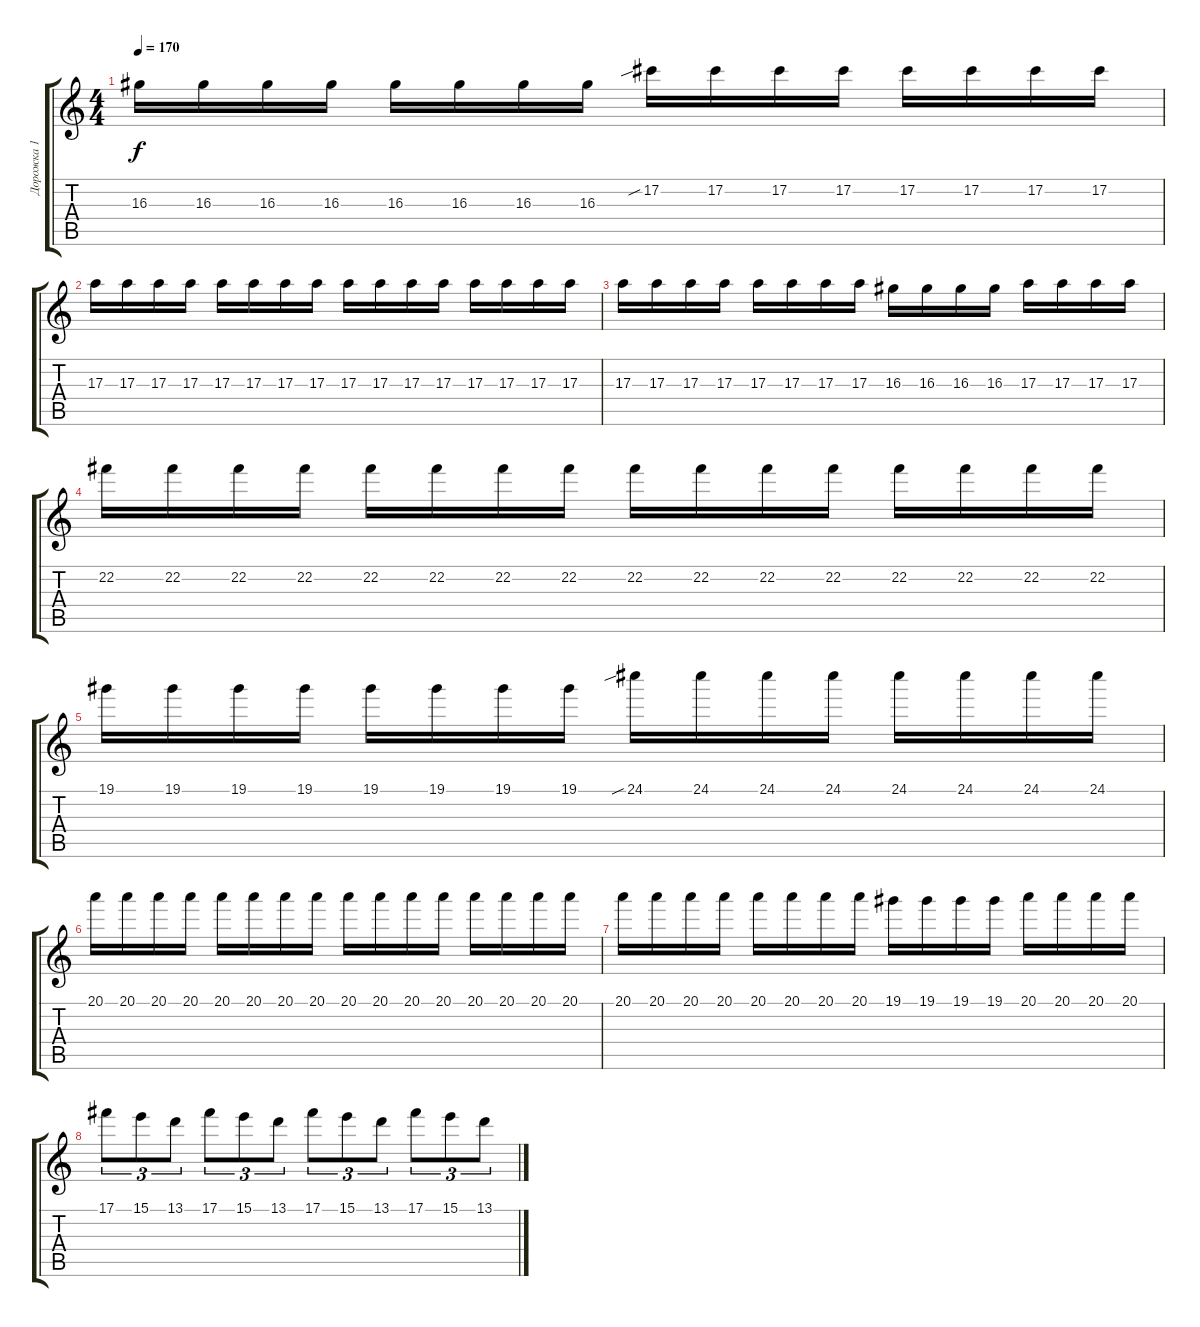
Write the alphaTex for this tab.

\track ("Дорожка 1" "Дорожка 1") {instrument distortionguitar}
\staff {score tabs}
\tuning (Db4 Ab3 E3 B2 Gb2 B1) {hide}
\ts (4 4)
\tempo 170
\clef g2
\ks c
16.3.16{dy f} 16.3.16 16.3.16 16.3.16 16.3.16 16.3.16 16.3.16 16.3.16 17.2{sib}.16 17.2.16 17.2.16 17.2.16 17.2.16 17.2.16 17.2.16 17.2.16 |
17.3.16 17.3.16 17.3.16 17.3.16 17.3.16 17.3.16 17.3.16 17.3.16 17.3.16 17.3.16 17.3.16 17.3.16 17.3.16 17.3.16 17.3.16 17.3.16 |
17.3.16 17.3.16 17.3.16 17.3.16 17.3.16 17.3.16 17.3.16 17.3.16 16.3.16 16.3.16 16.3.16 16.3.16 17.3.16 17.3.16 17.3.16 17.3.16 |
22.2.16 22.2.16 22.2.16 22.2.16 22.2.16 22.2.16 22.2.16 22.2.16 22.2.16 22.2.16 22.2.16 22.2.16 22.2.16 22.2.16 22.2.16 22.2.16 |
19.1.16 19.1.16 19.1.16 19.1.16 19.1.16 19.1.16 19.1.16 19.1.16 24.1{sib}.16 24.1.16 24.1.16 24.1.16 24.1.16 24.1.16 24.1.16 24.1.16 |
20.1.16 20.1.16 20.1.16 20.1.16 20.1.16 20.1.16 20.1.16 20.1.16 20.1.16 20.1.16 20.1.16 20.1.16 20.1.16 20.1.16 20.1.16 20.1.16 |
20.1.16 20.1.16 20.1.16 20.1.16 20.1.16 20.1.16 20.1.16 20.1.16 19.1.16 19.1.16 19.1.16 19.1.16 20.1.16 20.1.16 20.1.16 20.1.16 |
17.1.8{tu (3 2)} 15.1.8{tu (3 2)} 13.1.8{tu (3 2)} 17.1.8{tu (3 2)} 15.1.8{tu (3 2)} 13.1.8{tu (3 2)} 17.1.8{tu (3 2)} 15.1.8{tu (3 2)} 13.1.8{tu (3 2)} 17.1.8{tu (3 2)} 15.1.8{tu (3 2)} 13.1.8{tu (3 2)}
